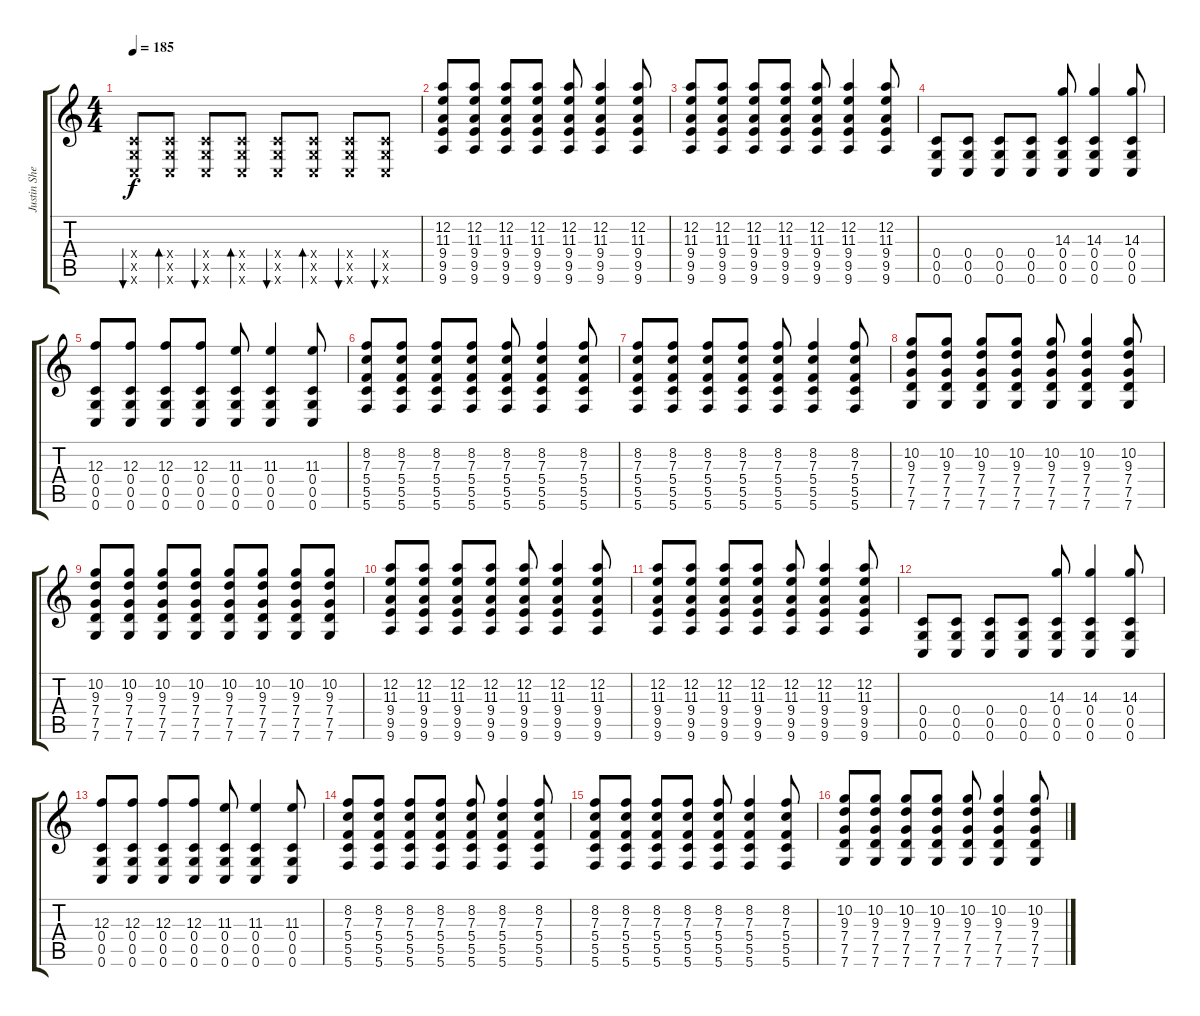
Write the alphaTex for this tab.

\track ("Justin Shekoski" "Justin She") {instrument overdrivenguitar}
\staff {score tabs}
\tuning (D4 A3 F3 C3 G2 C2) {hide}
\ts (4 4)
\tempo 185
\clef g2
\ks c
(0.4{x} 0.5{x} 0.6{x}).8{bu 60 dy f instrument overdrivenguitar} (0.4{x} 0.5{x} 0.6{x}).8{bd 60} (0.4{x} 0.5{x} 0.6{x}).8{bu 60} (0.4{x} 0.5{x} 0.6{x}).8{bd 60} (0.4{x} 0.5{x} 0.6{x}).8{bu 60} (0.4{x} 0.5{x} 0.6{x}).8{bd 60} (0.4{x} 0.5{x} 0.6{x}).8{bu 60} (0.4{x} 0.5{x} 0.6{x}).8{bu 60} |
(12.2 11.3 9.4 9.5 9.6).8 (12.2 11.3 9.4 9.5 9.6).8 (12.2 11.3 9.4 9.5 9.6).8 (12.2 11.3 9.4 9.5 9.6).8 (12.2 11.3 9.4 9.5 9.6).8 (12.2 11.3 9.4 9.5 9.6).4 (12.2 11.3 9.4 9.5 9.6).8 |
(12.2 11.3 9.4 9.5 9.6).8 (12.2 11.3 9.4 9.5 9.6).8 (12.2 11.3 9.4 9.5 9.6).8 (12.2 11.3 9.4 9.5 9.6).8 (12.2 11.3 9.4 9.5 9.6).8 (12.2 11.3 9.4 9.5 9.6).4 (12.2 11.3 9.4 9.5 9.6).8 |
(0.4 0.5 0.6).8 (0.4 0.5 0.6).8 (0.4 0.5 0.6).8 (0.4 0.5 0.6).8 (14.3 0.4 0.5 0.6).8 (14.3 0.4 0.5 0.6).4 (14.3 0.4 0.5 0.6).8 |
(12.3 0.4 0.5 0.6).8 (12.3 0.4 0.5 0.6).8 (12.3 0.4 0.5 0.6).8 (12.3 0.4 0.5 0.6).8 (11.3 0.4 0.5 0.6).8 (11.3 0.4 0.5 0.6).4 (11.3 0.4 0.5 0.6).8 |
(8.2 7.3 5.4 5.5 5.6).8 (8.2 7.3 5.4 5.5 5.6).8 (8.2 7.3 5.4 5.5 5.6).8 (8.2 7.3 5.4 5.5 5.6).8 (8.2 7.3 5.4 5.5 5.6).8 (8.2 7.3 5.4 5.5 5.6).4 (8.2 7.3 5.4 5.5 5.6).8 |
(8.2 7.3 5.4 5.5 5.6).8 (8.2 7.3 5.4 5.5 5.6).8 (8.2 7.3 5.4 5.5 5.6).8 (8.2 7.3 5.4 5.5 5.6).8 (8.2 7.3 5.4 5.5 5.6).8 (8.2 7.3 5.4 5.5 5.6).4 (8.2 7.3 5.4 5.5 5.6).8 |
(10.2 9.3 7.4 7.5 7.6).8 (10.2 9.3 7.4 7.5 7.6).8 (10.2 9.3 7.4 7.5 7.6).8 (10.2 9.3 7.4 7.5 7.6).8 (10.2 9.3 7.4 7.5 7.6).8 (10.2 9.3 7.4 7.5 7.6).4 (10.2 9.3 7.4 7.5 7.6).8 |
(10.2 9.3 7.4 7.5 7.6).8 (10.2 9.3 7.4 7.5 7.6).8 (10.2 9.3 7.4 7.5 7.6).8 (10.2 9.3 7.4 7.5 7.6).8 (10.2 9.3 7.4 7.5 7.6).8 (10.2 9.3 7.4 7.5 7.6).8 (10.2 9.3 7.4 7.5 7.6).8 (10.2 9.3 7.4 7.5 7.6).8 |
(12.2 11.3 9.4 9.5 9.6).8 (12.2 11.3 9.4 9.5 9.6).8 (12.2 11.3 9.4 9.5 9.6).8 (12.2 11.3 9.4 9.5 9.6).8 (12.2 11.3 9.4 9.5 9.6).8 (12.2 11.3 9.4 9.5 9.6).4 (12.2 11.3 9.4 9.5 9.6).8 |
(12.2 11.3 9.4 9.5 9.6).8 (12.2 11.3 9.4 9.5 9.6).8 (12.2 11.3 9.4 9.5 9.6).8 (12.2 11.3 9.4 9.5 9.6).8 (12.2 11.3 9.4 9.5 9.6).8 (12.2 11.3 9.4 9.5 9.6).4 (12.2 11.3 9.4 9.5 9.6).8 |
(0.4 0.5 0.6).8 (0.4 0.5 0.6).8 (0.4 0.5 0.6).8 (0.4 0.5 0.6).8 (14.3 0.4 0.5 0.6).8 (14.3 0.4 0.5 0.6).4 (14.3 0.4 0.5 0.6).8 |
(12.3 0.4 0.5 0.6).8 (12.3 0.4 0.5 0.6).8 (12.3 0.4 0.5 0.6).8 (12.3 0.4 0.5 0.6).8 (11.3 0.4 0.5 0.6).8 (11.3 0.4 0.5 0.6).4 (11.3 0.4 0.5 0.6).8 |
(8.2 7.3 5.4 5.5 5.6).8 (8.2 7.3 5.4 5.5 5.6).8 (8.2 7.3 5.4 5.5 5.6).8 (8.2 7.3 5.4 5.5 5.6).8 (8.2 7.3 5.4 5.5 5.6).8 (8.2 7.3 5.4 5.5 5.6).4 (8.2 7.3 5.4 5.5 5.6).8 |
(8.2 7.3 5.4 5.5 5.6).8 (8.2 7.3 5.4 5.5 5.6).8 (8.2 7.3 5.4 5.5 5.6).8 (8.2 7.3 5.4 5.5 5.6).8 (8.2 7.3 5.4 5.5 5.6).8 (8.2 7.3 5.4 5.5 5.6).4 (8.2 7.3 5.4 5.5 5.6).8 |
(10.2 9.3 7.4 7.5 7.6).8 (10.2 9.3 7.4 7.5 7.6).8 (10.2 9.3 7.4 7.5 7.6).8 (10.2 9.3 7.4 7.5 7.6).8 (10.2 9.3 7.4 7.5 7.6).8 (10.2 9.3 7.4 7.5 7.6).4 (10.2 9.3 7.4 7.5 7.6).8
